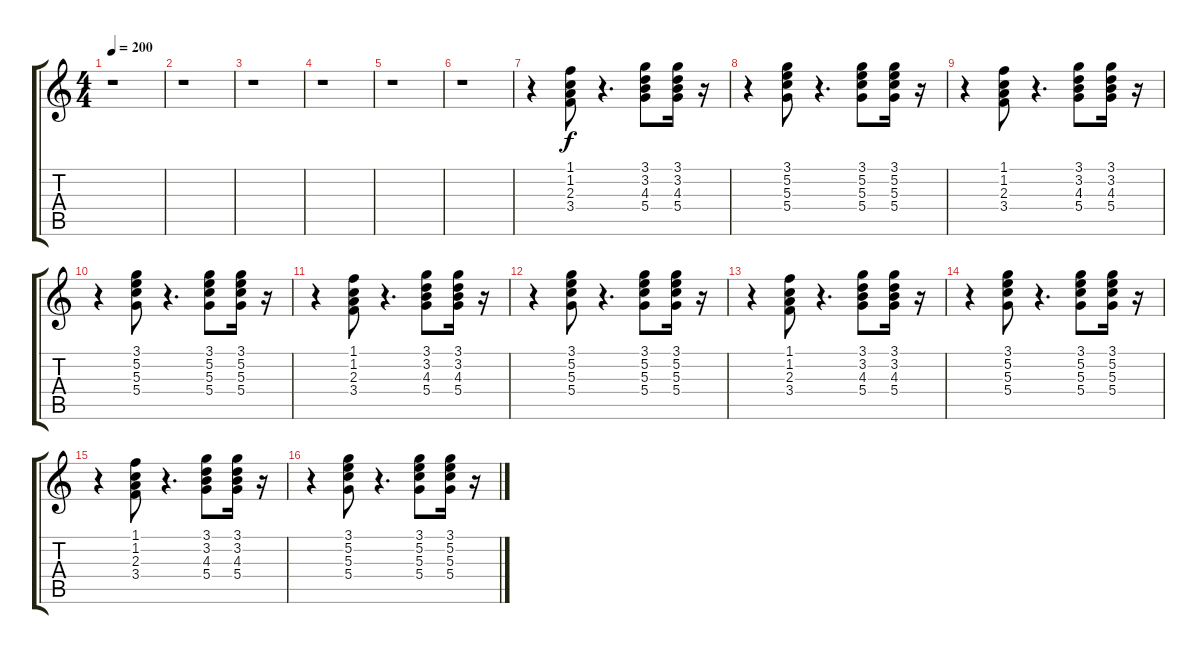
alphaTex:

\track "" {instrument electricguitarclean}
\staff {score tabs}
\tuning (E4 B3 G3 D3 A2 E2) {hide}
\ts (4 4)
\tempo 200
\clef g2
\ks c
r.1{dy f} |
r.1 |
r.1 |
r.1 |
r.1 |
r.1 |
r.4 (1.1 1.2 2.3 3.4).8 r.4{d} (3.1 3.2 4.3 5.4).8 (3.1 3.2 4.3 5.4).16 r.16 |
r.4 (3.1 5.2 5.3 5.4).8 r.4{d} (3.1 5.2 5.3 5.4).8 (3.1 5.2 5.3 5.4).16 r.16 |
r.4 (1.1 1.2 2.3 3.4).8 r.4{d} (3.1 3.2 4.3 5.4).8 (3.1 3.2 4.3 5.4).16 r.16 |
r.4 (3.1 5.2 5.3 5.4).8 r.4{d} (3.1 5.2 5.3 5.4).8 (3.1 5.2 5.3 5.4).16 r.16 |
r.4 (1.1 1.2 2.3 3.4).8 r.4{d} (3.1 3.2 4.3 5.4).8 (3.1 3.2 4.3 5.4).16 r.16 |
r.4 (3.1 5.2 5.3 5.4).8 r.4{d} (3.1 5.2 5.3 5.4).8 (3.1 5.2 5.3 5.4).16 r.16 |
r.4 (1.1 1.2 2.3 3.4).8 r.4{d} (3.1 3.2 4.3 5.4).8 (3.1 3.2 4.3 5.4).16 r.16 |
r.4 (3.1 5.2 5.3 5.4).8 r.4{d} (3.1 5.2 5.3 5.4).8 (3.1 5.2 5.3 5.4).16 r.16 |
r.4 (1.1 1.2 2.3 3.4).8 r.4{d} (3.1 3.2 4.3 5.4).8 (3.1 3.2 4.3 5.4).16 r.16 |
r.4 (3.1 5.2 5.3 5.4).8 r.4{d} (3.1 5.2 5.3 5.4).8 (3.1 5.2 5.3 5.4).16 r.16
